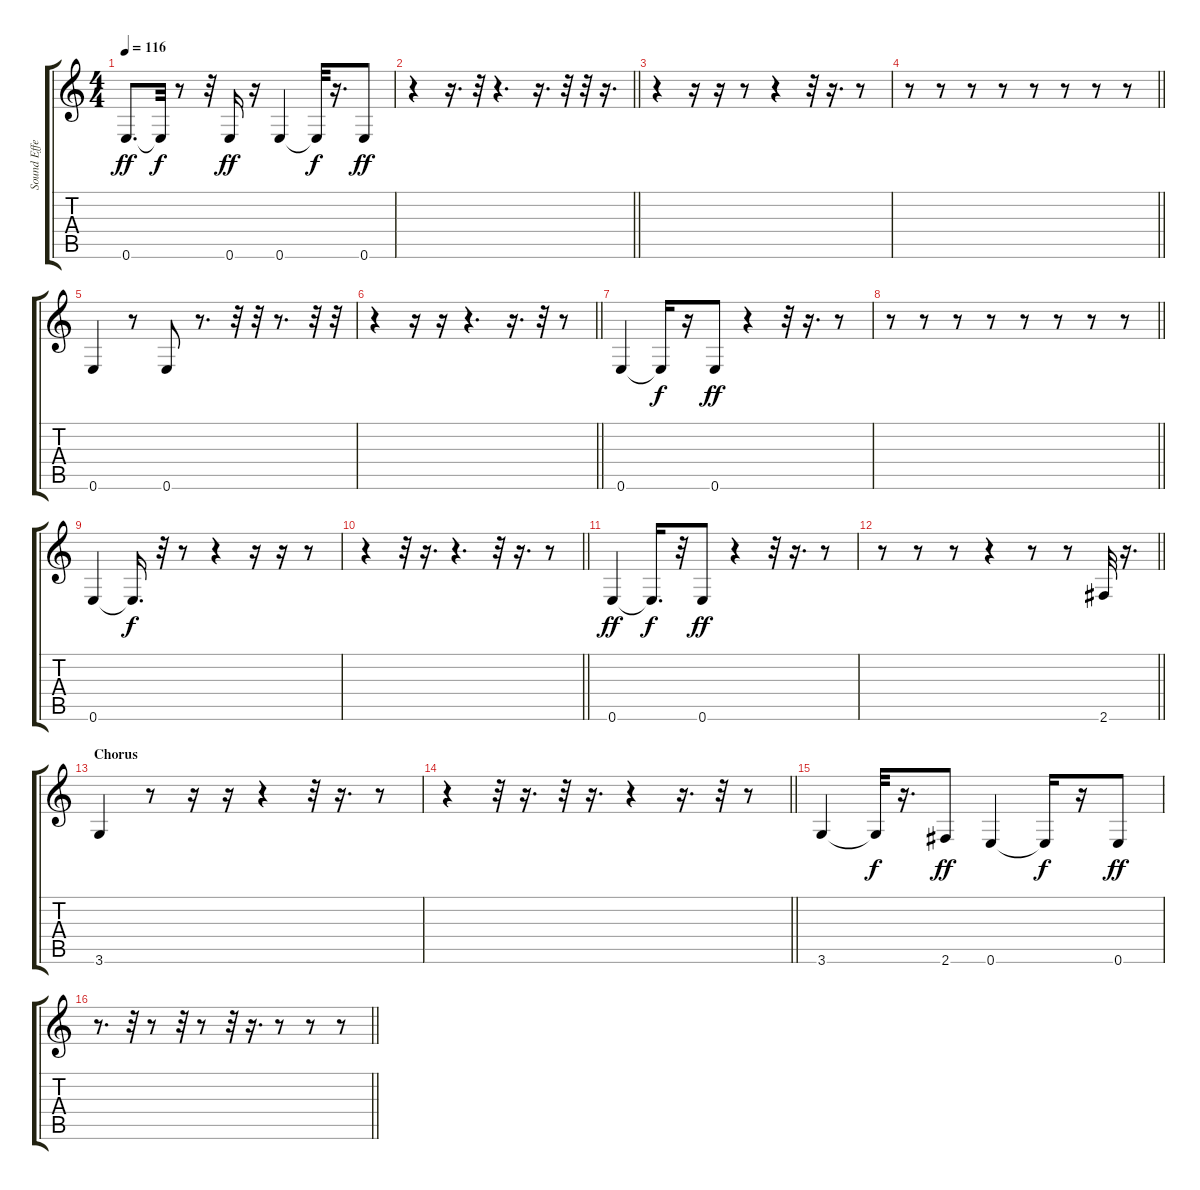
\track ("Sound Effects" "Sound Effe") {instrument electricbassfinger}
\staff {score tabs}
\tuning (E4 B3 G3 D3 A2 E2) {hide}
\ts (4 4)
\tempo 116
\clef g2
\ks c
0.6.8{d dy ff} 0.6{t}.32{dy f} r.8 r.32 0.6.16{dy ff} r.16 0.6.4 0.6{t}.32{dy f} r.16{d} 0.6.8{dy ff} |
\barLineRight lightlight
r.4 r.16{d} r.32 r.4{d} r.16{d} r.32 r.32 r.16{d} |
r.4 r.16 r.16 r.8 r.4 r.32 r.16{d} r.8 |
\barLineRight lightlight
r.8 r.8 r.8 r.8 r.8 r.8 r.8 r.8 |
0.6.4 r.8 0.6.8 r.8{d} r.32 r.32 r.8{d} r.32 r.32 |
\barLineRight lightlight
r.4 r.16 r.16 r.4{d} r.16{d} r.32 r.8 |
0.6.4 0.6{t}.16{dy f} r.16 0.6.8{dy ff} r.4 r.32 r.16{d} r.8 |
\barLineRight lightlight
r.8 r.8 r.8 r.8 r.8 r.8 r.8 r.8 |
0.6.4 0.6{t}.16{d dy f} r.32 r.8 r.4 r.16 r.16 r.8 |
\barLineRight lightlight
r.4 r.32 r.16{d} r.4{d} r.32 r.16{d} r.8 |
0.6.4{dy ff} 0.6{t}.16{d dy f} r.32 0.6.8{dy ff} r.4 r.32 r.16{d} r.8 |
\barLineRight lightlight
r.8 r.8 r.8 r.4 r.8 r.8 2.6.32 r.16{d} |
\section ("" "Chorus")
3.6.4 r.8 r.16 r.16 r.4 r.32 r.16{d} r.8 |
\barLineRight lightlight
r.4 r.32 r.16{d} r.32 r.16{d} r.4 r.16{d} r.32 r.8 |
3.6.4 3.6{t}.32{dy f} r.16{d} 2.6.8{dy ff} 0.6.4 0.6{t}.16{dy f} r.16 0.6.8{dy ff} |
\barLineRight lightlight
r.8{d} r.32 r.8 r.32 r.8 r.32 r.16{d} r.8 r.8 r.8
